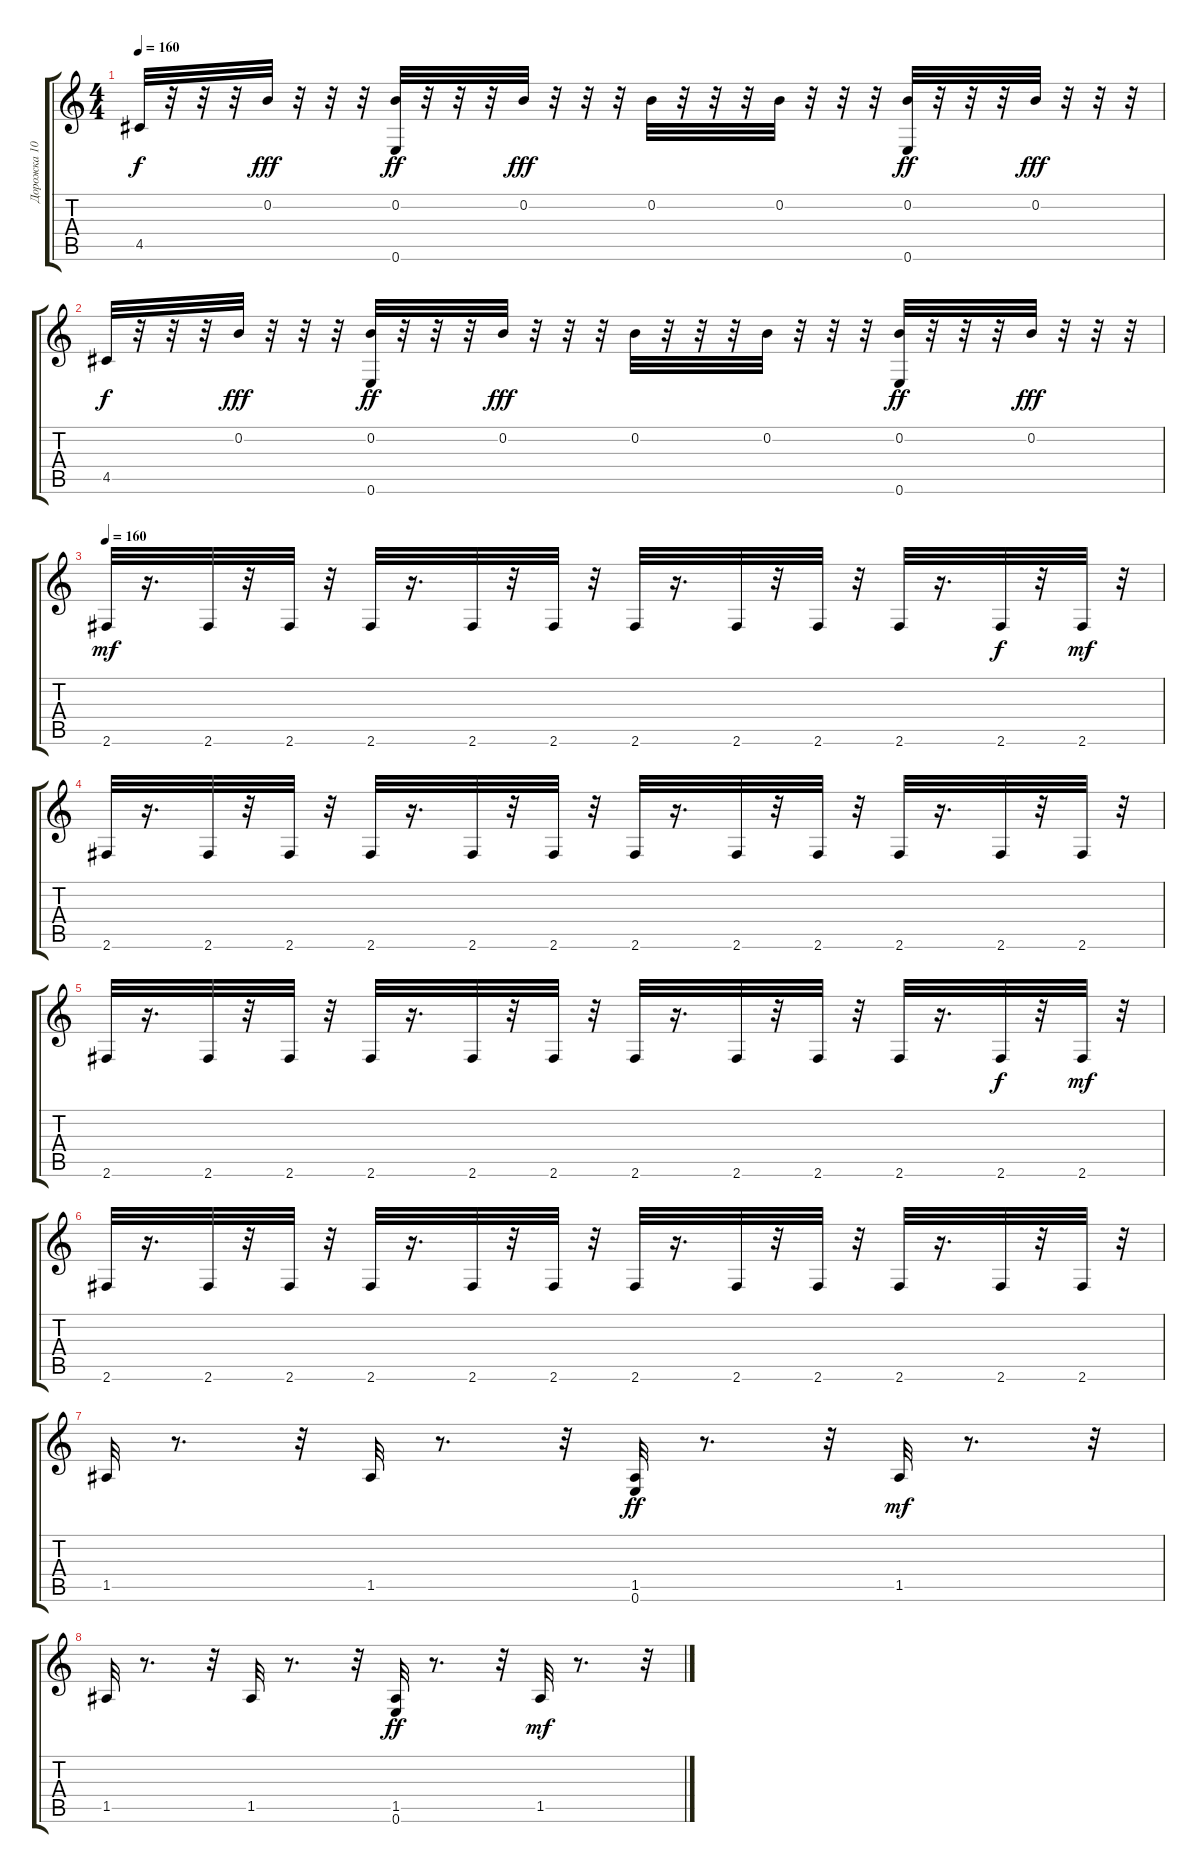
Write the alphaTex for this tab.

\track ("Дорожка 10" "Дорожка 10") {instrument acousticguitarnylon}
\staff {score tabs}
\tuning (E4 B3 G3 D3 A2 E2) {hide}
\ts (4 4)
\tempo 160
\clef g2
\ks c
4.5.32{dy f} r.32 r.32 r.32 0.2.32{dy fff} r.32 r.32 r.32 (0.2 0.6).32{dy ff} r.32 r.32 r.32 0.2.32{dy fff} r.32 r.32 r.32 0.2.32 r.32 r.32 r.32 0.2.32 r.32 r.32 r.32 (0.2 0.6).32{dy ff} r.32 r.32 r.32 0.2.32{dy fff} r.32 r.32 r.32 |
4.5.32{dy f} r.32 r.32 r.32 0.2.32{dy fff} r.32 r.32 r.32 (0.2 0.6).32{dy ff} r.32 r.32 r.32 0.2.32{dy fff} r.32 r.32 r.32 0.2.32 r.32 r.32 r.32 0.2.32 r.32 r.32 r.32 (0.2 0.6).32{dy ff} r.32 r.32 r.32 0.2.32{dy fff} r.32 r.32 r.32 |
\tempo 160
2.6.32{dy mf} r.16{d} 2.6.32 r.32 2.6.32 r.32 2.6.32 r.16{d} 2.6.32 r.32 2.6.32 r.32 2.6.32 r.16{d} 2.6.32 r.32 2.6.32 r.32 2.6.32 r.16{d} 2.6.32{dy f} r.32 2.6.32{dy mf} r.32 |
2.6.32 r.16{d} 2.6.32 r.32 2.6.32 r.32 2.6.32 r.16{d} 2.6.32 r.32 2.6.32 r.32 2.6.32 r.16{d} 2.6.32 r.32 2.6.32 r.32 2.6.32 r.16{d} 2.6.32 r.32 2.6.32 r.32 |
2.6.32 r.16{d} 2.6.32 r.32 2.6.32 r.32 2.6.32 r.16{d} 2.6.32 r.32 2.6.32 r.32 2.6.32 r.16{d} 2.6.32 r.32 2.6.32 r.32 2.6.32 r.16{d} 2.6.32{dy f} r.32 2.6.32{dy mf} r.32 |
2.6.32 r.16{d} 2.6.32 r.32 2.6.32 r.32 2.6.32 r.16{d} 2.6.32 r.32 2.6.32 r.32 2.6.32 r.16{d} 2.6.32 r.32 2.6.32 r.32 2.6.32 r.16{d} 2.6.32 r.32 2.6.32 r.32 |
1.5.32 r.8{d} r.32 1.5.32 r.8{d} r.32 (1.5 0.6).32{dy ff} r.8{d} r.32 1.5.32{dy mf} r.8{d} r.32 |
1.5.32 r.8{d} r.32 1.5.32 r.8{d} r.32 (1.5 0.6).32{dy ff} r.8{d} r.32 1.5.32{dy mf} r.8{d} r.32
